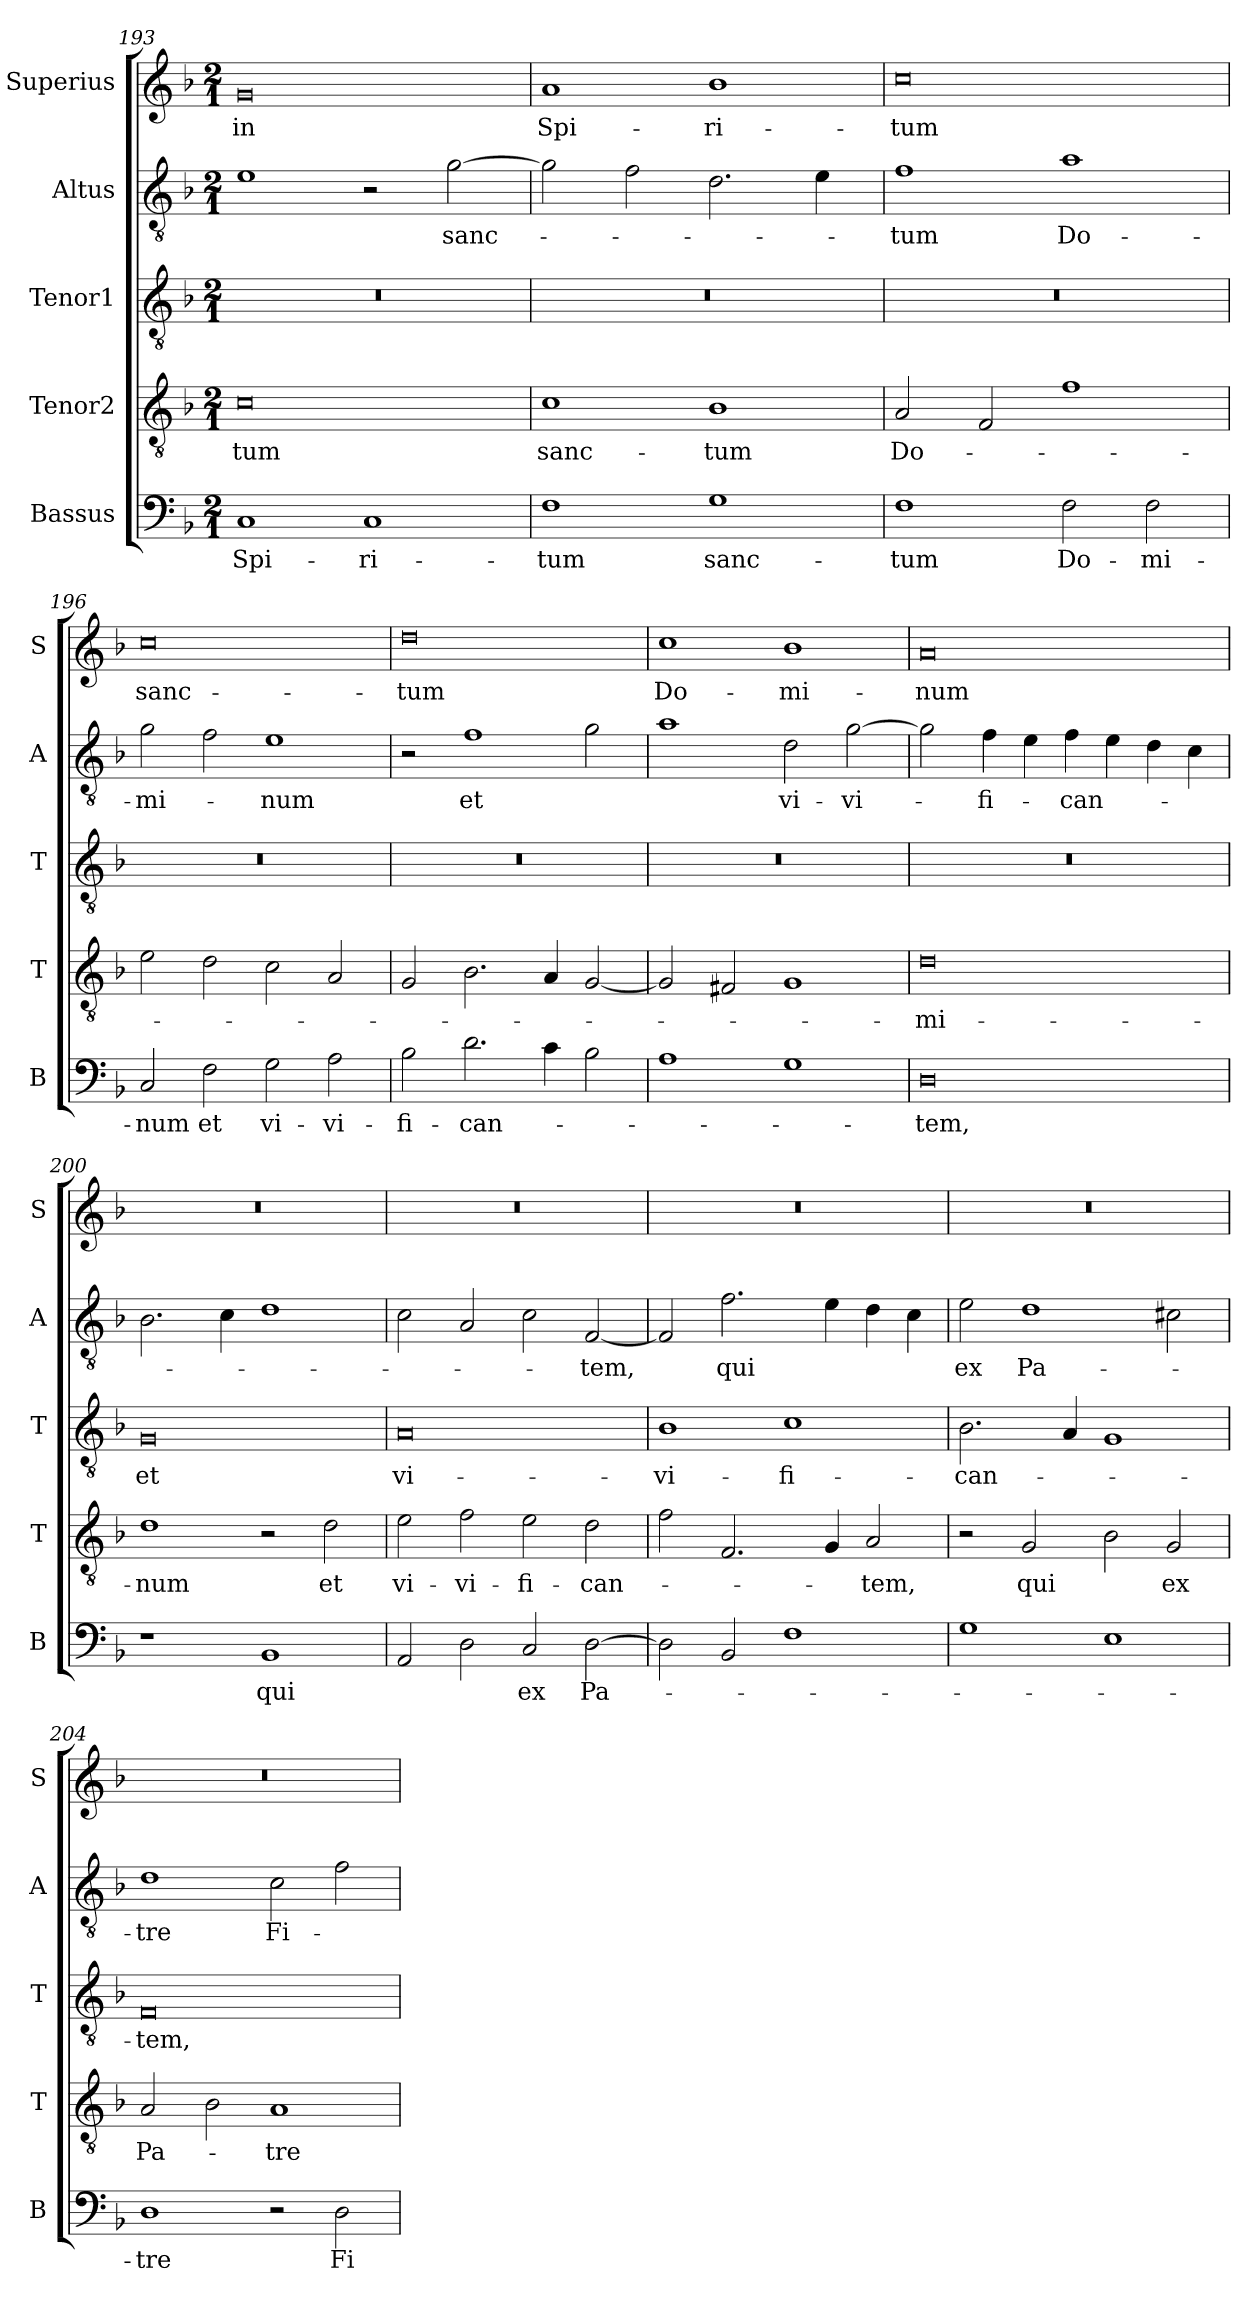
**kern	**text	**kern	**text	**kern	**text	**kern	**text	**kern	**text
*part5	*part5	*part4	*part4	*part3	*part3	*part2	*part2	*part1	*part1
*staff5	*staff5	*staff4	*staff4	*staff3	*staff3	*staff2	*staff2	*staff1	*staff1
*I"Bassus	*	*I"Tenor2	*	*I"Tenor1	*	*I"Altus	*	*I"Superius	*
*I'B	*	*I'T	*	*I'T	*	*I'A	*	*I'S	*
*clefF4	*	*clefGv2	*	*clefGv2	*	*clefGv2	*	*clefG2	*
*k[b-]	*	*k[b-]	*	*k[b-]	*	*k[b-]	*	*k[b-]	*
*M2/1	*	*M2/1	*	*M2/1	*	*M2/1	*	*M2/1	*
=193	=193	=193	=193	=193	=193	=193	=193	=193	=193
1C	Spi-	0c	-tum	0r	.	1e	.	0g	in
1C	-ri-	.	.	.	.	2r	.	.	.
.	.	.	.	.	.	[2g\	sanc-	.	.
=194	=194	=194	=194	=194	=194	=194	=194	=194	=194
1F	-tum	1c	sanc-	0r	.	2g\]	.	1a	Spi-
.	.	.	.	.	.	2f\	.	.	.
1G	sanc-	1B-	-tum	.	.	2.d\	.	1b-	-ri-
.	.	.	.	.	.	4e\	.	.	.
=195	=195	=195	=195	=195	=195	=195	=195	=195	=195
1F	-tum	2A/	Do-	0r	.	1f	-tum	0cc	-tum
.	.	2F/	.	.	.	.	.	.	.
2F\	Do-	1f	.	.	.	1a	Do-	.	.
2F\	-mi-	.	.	.	.	.	.	.	.
=196	=196	=196	=196	=196	=196	=196	=196	=196	=196
2C/	-num	2e\	.	0r	.	2g\	-mi-	0cc	sanc-
2F\	et	2d\	.	.	.	2f\	.	.	.
2G\	vi-	2c\	.	.	.	1e	-num	.	.
2A\	-vi-	2A/	.	.	.	.	.	.	.
=197	=197	=197	=197	=197	=197	=197	=197	=197	=197
2B-\	-fi-	2G/	.	0r	.	2r	.	0dd	-tum
2.d\	-can-	2.B-\	.	.	.	1f	et	.	.
4c\	.	4A/	.	.	.	.	.	.	.
2B-\	.	[2G/	.	.	.	2g\	.	.	.
=198	=198	=198	=198	=198	=198	=198	=198	=198	=198
1A	.	2G/]	.	0r	.	1a	.	1cc	Do-
.	.	2F#X/	.	.	.	.	.	.	.
1G	.	1G	.	.	.	2d\	vi-	1b-	-mi-
.	.	.	.	.	.	[2g\	-vi-	.	.
=199	=199	=199	=199	=199	=199	=199	=199	=199	=199
0D	-tem,	0d	-mi-	0r	.	2g\]	.	0a	-num
.	.	.	.	.	.	4f\	-fi-	.	.
.	.	.	.	.	.	4e\	.	.	.
.	.	.	.	.	.	4f\	-can-	.	.
.	.	.	.	.	.	4e\	.	.	.
.	.	.	.	.	.	4d\	.	.	.
.	.	.	.	.	.	4c\	.	.	.
=200	=200	=200	=200	=200	=200	=200	=200	=200	=200
1r	.	1d	-num	0G	et	2.B-\	.	0r	.
.	.	.	.	.	.	4c\	.	.	.
1BB-	qui	2r	.	.	.	1d	.	.	.
.	.	2d\	et	.	.	.	.	.	.
=201	=201	=201	=201	=201	=201	=201	=201	=201	=201
2AA/	.	2e\	vi-	0A	vi-	2c\	.	0r	.
2D\	.	2f\	-vi-	.	.	2A/	.	.	.
2C/	ex	2e\	-fi-	.	.	2c\	.	.	.
[2D\	Pa-	2d\	-can-	.	.	[2F/	-tem,	.	.
=202	=202	=202	=202	=202	=202	=202	=202	=202	=202
2D\]	.	2f\	.	1B-	-vi-	2F/]	.	0r	.
2BB-/	.	2.F/	.	.	.	2.f\	qui	.	.
1F	.	.	.	1c	-fi-	.	.	.	.
.	.	4G/	.	.	.	4e\	.	.	.
.	.	2A/	-tem,	.	.	4d\	.	.	.
.	.	.	.	.	.	4c\	.	.	.
=203	=203	=203	=203	=203	=203	=203	=203	=203	=203
1G	.	2r	.	2.B-\	-can-	2e\	ex	0r	.
.	.	2G/	qui	.	.	1d	Pa-	.	.
.	.	.	.	4A/	.	.	.	.	.
1E	.	2B-\	.	1G	.	.	.	.	.
.	.	2G/	ex	.	.	2c#X\	.	.	.
=204	=204	=204	=204	=204	=204	=204	=204	=204	=204
1D	-tre	2A/	Pa-	0F	-tem,	1d	-tre	0r	.
.	.	2B-\	.	.	.	.	.	.	.
2r	.	1A	-tre	.	.	2c\	Fi-	.	.
2D\	Fi-	.	.	.	.	2f\	.	.	.
=	=	=	=	=	=	=	=	=	=
*-	*-	*-	*-	*-	*-	*-	*-	*-	*-
